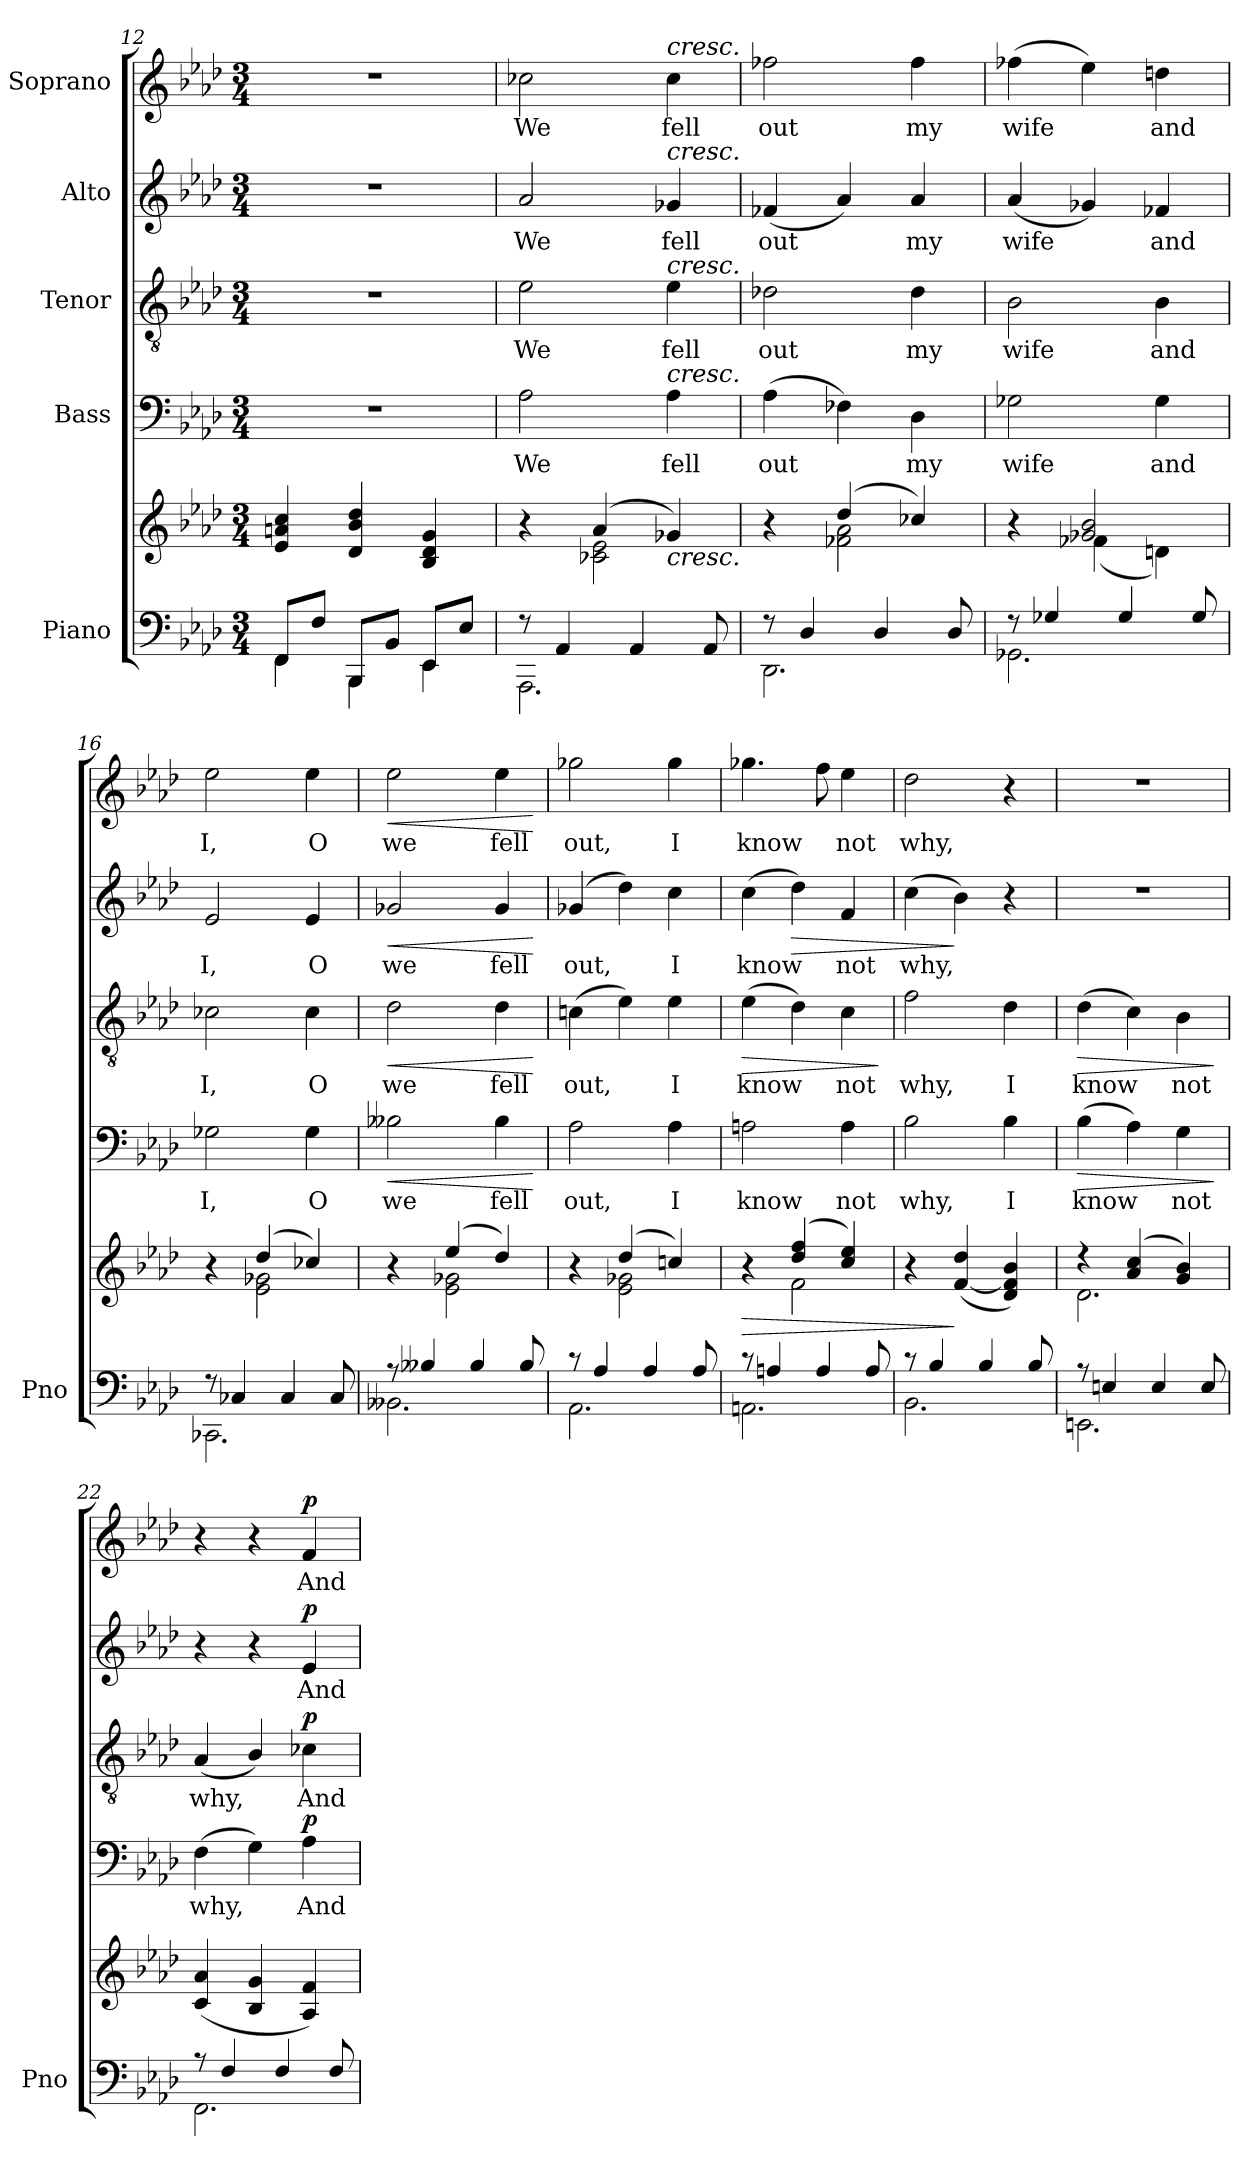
**kern	**kern	**dynam	**kern	**text	**dynam	**kern	**text	**dynam	**kern	**text	**dynam	**kern	**text	**dynam
*part5	*part5	*part5	*part4	*part4	*part4	*part3	*part3	*part3	*part2	*part2	*part2	*part1	*part1	*part1
*staff6	*staff5	*staff5/6	*staff4	*staff4	*staff4	*staff3	*staff3	*staff3	*staff2	*staff2	*staff2	*staff1	*staff1	*staff1
*I"Piano	*	*	*I"Bass	*	*	*I"Tenor	*	*	*I"Alto	*	*	*I"Soprano	*	*
*I'Pno	*	*	*	*	*	*	*	*	*	*	*	*	*	*
*clefF4	*clefG2	*	*clefF4	*	*	*clefGv2	*	*	*clefG2	*	*	*clefG2	*	*
*k[b-e-a-d-]	*k[b-e-a-d-]	*	*k[b-e-a-d-]	*	*	*k[b-e-a-d-]	*	*	*k[b-e-a-d-]	*	*	*k[b-e-a-d-]	*	*
*M3/4	*M3/4	*	*M3/4	*	*	*M3/4	*	*	*M3/4	*	*	*M3/4	*	*
=12	=12	=12	=12	=12	=12	=12	=12	=12	=12	=12	=12	=12	=12	=12
*^	*	*	*	*	*	*	*	*	*	*	*	*	*	*
8FF/L	4FF\	4e-/ 4an/ 4cc/	.	2.r	.	.	2.r	.	.	2.r	.	.	2.r	.	.
8F/J	.	.	.	.	.	.	.	.	.	.	.	.	.	.	.
8BBB-/L	4BBB-\	4d-/ 4b-/ 4dd-/	.	.	.	.	.	.	.	.	.	.	.	.	.
8BB-/J	.	.	.	.	.	.	.	.	.	.	.	.	.	.	.
8EE-/L	4EE-\	4B-/ 4d-/ 4g/	.	.	.	.	.	.	.	.	.	.	.	.	.
8E-/J	.	.	.	.	.	.	.	.	.	.	.	.	.	.	.
=13	=13	=13	=13	=13	=13	=13	=13	=13	=13	=13	=13	=13	=13	=13	=13
*	*	*^	*	*	*	*	*	*	*	*	*	*	*	*	*
8r	2.AAA-\	4r	4ryy	.	2A-\	We	.	2e-\	We	.	2a-/	We	.	2cc-X\	We	.
4AA-/	.	.	.	.	.	.	.	.	.	.	.	.	.	.	.	.
.	.	(4a-/	2c-X\ 2e-\	.	.	.	.	.	.	.	.	.	.	.	.	.
4AA-/	.	.	.	.	.	.	.	.	.	.	.	.	.	.	.	.
!	!	!	!	!	!	!	!	!	!	!	!	!	!	!LO:TX:a:i:t=cresc.	!	!
!	!	!	!	!	!	!	!	!	!	!	!LO:TX:a:i:t=cresc.	!	!	!	!	!
!	!	!	!	!	!	!	!	!LO:TX:a:i:t=cresc.	!	!	!	!	!	!	!	!
!	!	!	!	!	!LO:TX:a:i:t=cresc.	!	!	!	!	!	!	!	!	!	!	!
!	!	!LO:TX:b:i:t=cresc.	!	!	!	!	!	!	!	!	!	!	!	!	!	!
.	.	4g-X/)	.	.	4A-\	fell	.	4e-\	fell	.	4g-X/	fell	.	4cc-\	fell	.
8AA-/	.	.	.	.	.	.	.	.	.	.	.	.	.	.	.	.
=14	=14	=14	=14	=14	=14	=14	=14	=14	=14	=14	=14	=14	=14	=14	=14	=14
8r	2.DD-\	4r	4ryy	.	(4A-\	out	.	2d-X\	out	.	(4f-X/	out	.	2ff-X\	out	.
4D-/	.	.	.	.	.	.	.	.	.	.	.	.	.	.	.	.
.	.	(4dd-/	2f-X\ 2a-\	.	4F-X\)	.	.	.	.	.	4a-/)	.	.	.	.	.
4D-/	.	.	.	.	.	.	.	.	.	.	.	.	.	.	.	.
.	.	4cc-X/)	.	.	4D-\	my	.	4d-\	my	.	4a-/	my	.	4ff-\	my	.
8D-/	.	.	.	.	.	.	.	.	.	.	.	.	.	.	.	.
=15	=15	=15	=15	=15	=15	=15	=15	=15	=15	=15	=15	=15	=15	=15	=15	=15
8r	2.GG-X\	4r	4ryy	.	2G-X\	wife	.	2B-\	wife	.	(4a-/	wife	.	(4ff-X\	wife	.
4G-X/	.	.	.	.	.	.	.	.	.	.	.	.	.	.	.	.
.	.	2g-X/ 2b-/	(4f-X\	.	.	.	.	.	.	.	4g-X/)	.	.	4ee-\)	.	.
4G-/	.	.	.	.	.	.	.	.	.	.	.	.	.	.	.	.
.	.	.	4dn\)	.	4G-\	and	.	4B-\	and	.	4f-X/	and	.	4ddn\	and	.
8G-/	.	.	.	.	.	.	.	.	.	.	.	.	.	.	.	.
=16	=16	=16	=16	=16	=16	=16	=16	=16	=16	=16	=16	=16	=16	=16	=16	=16
8r	2.CC-X\	4r	4ryy	.	2G-X\	I,	.	2c-X\	I,	.	2e-/	I,	.	2ee-\	I,	.
4C-X/	.	.	.	.	.	.	.	.	.	.	.	.	.	.	.	.
.	.	(4dd-/	2e-\ 2g-X\	.	.	.	.	.	.	.	.	.	.	.	.	.
4C-/	.	.	.	.	.	.	.	.	.	.	.	.	.	.	.	.
.	.	4cc-X/)	.	.	4G-\	O	.	4c-\	O	.	4e-/	O	.	4ee-\	O	.
8C-/	.	.	.	.	.	.	.	.	.	.	.	.	.	.	.	.
=17	=17	=17	=17	=17	=17	=17	=17	=17	=17	=17	=17	=17	=17	=17	=17	=17
!	!	!	!	!	!	!	!LO:HP:b	!	!	!LO:HP:b	!	!	!LO:HP:b	!	!	!LO:HP:b
8r	2.BB--X\	4r	4ryy	.	2B--X\	we	<	2d-\	we	<	2g-X/	we	<	2ee-\	we	<
4B--X/	.	.	.	.	.	.	.	.	.	.	.	.	.	.	.	.
.	.	(4ee-/	2e-\ 2g-X\	.	.	.	.	.	.	.	.	.	.	.	.	.
4B--/	.	.	.	.	.	.	.	.	.	.	.	.	.	.	.	.
.	.	4dd-/)	.	.	4B--\	fell	.	4d-\	fell	.	4g-/	fell	.	4ee-\	fell	.
8B--/	.	.	.	.	.	.	.	.	.	.	.	.	.	.	.	.
*v	*v	*	*	*	*	*	*	*	*	*	*	*	*	*	*	*
*	*v	*v	*	*	*	*	*	*	*	*	*	*	*	*	*
.	.	.	.	.	[	.	.	[	.	.	[	.	.	[
=18	=18	=18	=18	=18	=18	=18	=18	=18	=18	=18	=18	=18	=18	=18
*^	*^	*	*	*	*	*	*	*	*	*	*	*	*	*
8r	2.AA-\	4r	4ryy	.	2A-\	out,	.	(4cn\	out,	.	(4g-X/	out,	.	2gg-X\	out,	.
4A-/	.	.	.	.	.	.	.	.	.	.	.	.	.	.	.	.
.	.	(4dd-/	2e-\ 2g-X\	.	.	.	.	4e-\)	.	.	4dd-\)	.	.	.	.	.
4A-/	.	.	.	.	.	.	.	.	.	.	.	.	.	.	.	.
.	.	4ccn/)	.	.	4A-\	I	.	4e-\	I	.	4cc\	I	.	4gg-\	I	.
8A-/	.	.	.	.	.	.	.	.	.	.	.	.	.	.	.	.
=19	=19	=19	=19	=19	=19	=19	=19	=19	=19	=19	=19	=19	=19	=19	=19	=19
!	!	!	!	!LO:HP:b	!	!	!	!	!	!LO:HP:b	!	!	!	!	!	!
8r	2.AAn\	4r	4ryy	>	2An\	know	.	(4e-\	know	>	(4cc\	know	.	4.gg-X\	know	.
4An/	.	.	.	.	.	.	.	.	.	.	.	.	.	.	.	.
!	!	!	!	!	!	!	!	!	!	!	!	!	!LO:HP:b	!	!	!
.	.	(4dd-/ 4ff/	2f\	.	.	.	.	4d-\)	.	.	4dd-\)	.	>	.	.	.
4A/	.	.	.	.	.	.	.	.	.	.	.	.	.	8ff\	.	.
.	.	4cc/ 4ee-/)	.	.	4A\	not	.	4c\	not	.	4f/	not	.	4ee-\	not	.
8A/	.	.	.	.	.	.	.	.	.	.	.	.	.	.	.	.
*v	*v	*	*	*	*	*	*	*	*	*	*	*	*	*	*	*
*	*v	*v	*	*	*	*	*	*	*	*	*	*	*	*	*
.	.	.	.	.	.	.	.	]	.	.	.	.	.	.
=20	=20	=20	=20	=20	=20	=20	=20	=20	=20	=20	=20	=20	=20	=20
*^	*	*	*	*	*	*	*	*	*	*	*	*	*	*
8r	2.BB-\	4r	.	2B-\	why,	.	2f\	why,	.	(4cc\	why,	.	2dd-\	why,	.
4B-/	.	.	.	.	.	.	.	.	.	.	.	.	.	.	.
.	.	(>[>4f/ 4dd-/	]	.	.	.	.	.	.	4b-\)	.	]	.	.	.
4B-/	.	.	.	.	.	.	.	.	.	.	.	.	.	.	.
.	.	4d-/ 4f/] 4b-/)	.	4B-\	I	.	4d-\	I	.	4r	.	.	4r	.	.
8B-/	.	.	.	.	.	.	.	.	.	.	.	.	.	.	.
=21	=21	=21	=21	=21	=21	=21	=21	=21	=21	=21	=21	=21	=21	=21	=21
*	*	*^	*	*	*	*	*	*	*	*	*	*	*	*	*
!	!	!	!	!	!	!	!LO:HP:b	!	!	!LO:HP:b	!	!	!	!	!	!
8r	2.EEn\	4r	2.d-\	.	(4B-\	know	>	(4d-\	know	>	2.r	.	.	2.r	.	.
4En/	.	.	.	.	.	.	.	.	.	.	.	.	.	.	.	.
.	.	(4a-/ 4cc/	.	.	4A-\)	.	.	4c\)	.	.	.	.	.	.	.	.
4E/	.	.	.	.	.	.	.	.	.	.	.	.	.	.	.	.
.	.	4g/ 4b-/)	.	.	4G\	not	.	4B-\	not	.	.	.	.	.	.	.
8E/	.	.	.	.	.	.	.	.	.	.	.	.	.	.	.	.
*v	*v	*	*	*	*	*	*	*	*	*	*	*	*	*	*	*
*	*v	*v	*	*	*	*	*	*	*	*	*	*	*	*	*
.	.	.	.	.	]	.	.	]	.	.	.	.	.	.
=22	=22	=22	=22	=22	=22	=22	=22	=22	=22	=22	=22	=22	=22	=22
*^	*	*	*	*	*	*	*	*	*	*	*	*	*	*
8r	2.FF\	(>4c/ 4a-/	.	(4F\	why,	.	(4A-/	why,	.	4r	.	.	4r	.	.
4F/	.	.	.	.	.	.	.	.	.	.	.	.	.	.	.
.	.	4B-/ 4g/	.	4G\)	.	.	4B-/)	.	.	4r	.	.	4r	.	.
4F/	.	.	.	.	.	.	.	.	.	.	.	.	.	.	.
!	!	!	!	!	!	!LO:DY:a	!	!	!LO:DY:a	!	!	!LO:DY:a	!	!	!LO:DY:a
.	.	4A-/ 4f/)	.	4A-\	And	p	4c-X\	And	p	4e-/	And	p	4f/	And	p
8F/	.	.	.	.	.	.	.	.	.	.	.	.	.	.	.
*v	*v	*	*	*	*	*	*	*	*	*	*	*	*	*	*
=	=	=	=	=	=	=	=	=	=	=	=	=	=	=
*-	*-	*-	*-	*-	*-	*-	*-	*-	*-	*-	*-	*-	*-	*-
